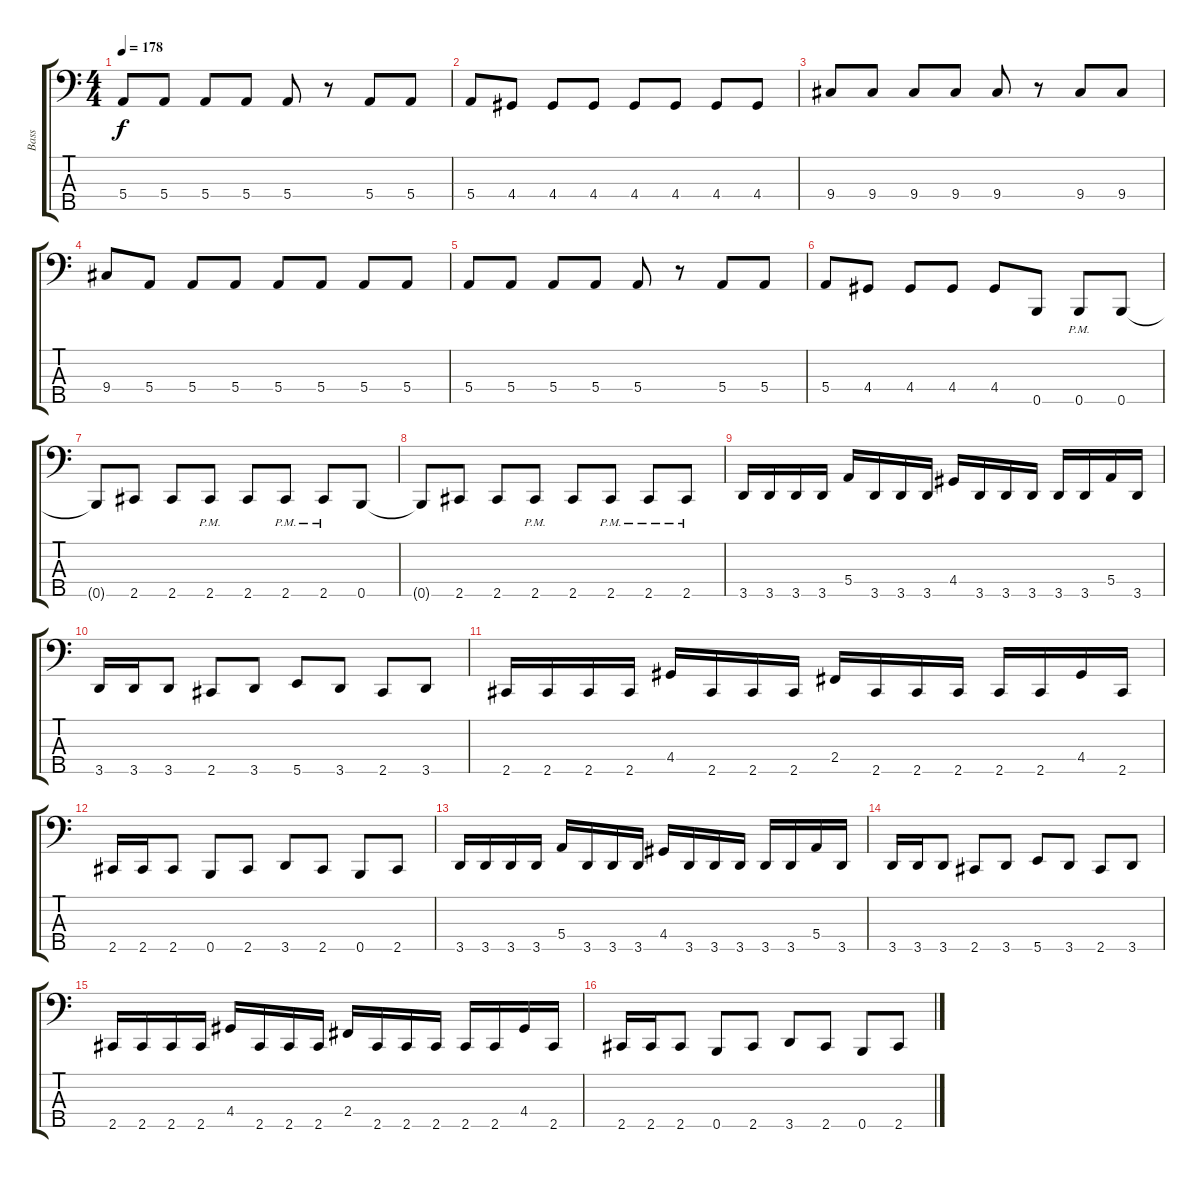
\track ("Bass" "Bass") {instrument electricbassfinger}
\staff {score tabs}
\tuning (G2 D2 A1 E1 B0) {hide}
\ts (4 4)
\tempo 178
\clef f4
\ks c
5.4.8{dy f} 5.4.8 5.4.8 5.4.8 5.4.8 r.8 5.4.8 5.4.8 |
5.4.8 4.4.8 4.4.8 4.4.8 4.4.8 4.4.8 4.4.8 4.4.8 |
9.4.8 9.4.8 9.4.8 9.4.8 9.4.8 r.8 9.4.8 9.4.8 |
9.4.8 5.4.8 5.4.8 5.4.8 5.4.8 5.4.8 5.4.8 5.4.8 |
5.4.8 5.4.8 5.4.8 5.4.8 5.4.8 r.8 5.4.8 5.4.8 |
5.4.8 4.4.8 4.4.8 4.4.8 4.4.8 0.5.8 0.5{pm}.8 0.5.8 |
0.5{t}.8 2.5.8 2.5.8 2.5{pm}.8 2.5.8 2.5{pm}.8 2.5{pm}.8 0.5.8 |
0.5{t}.8 2.5.8 2.5.8 2.5{pm}.8 2.5.8 2.5{pm}.8 2.5{pm}.8 2.5{pm}.8 |
3.5.16 3.5.16 3.5.16 3.5.16 5.4.16 3.5.16 3.5.16 3.5.16 4.4.16 3.5.16 3.5.16 3.5.16 3.5.16 3.5.16 5.4.16 3.5.16 |
3.5.16 3.5.16 3.5.8 2.5.8 3.5.8 5.5.8 3.5.8 2.5.8 3.5.8 |
2.5.16 2.5.16 2.5.16 2.5.16 4.4.16 2.5.16 2.5.16 2.5.16 2.4.16 2.5.16 2.5.16 2.5.16 2.5.16 2.5.16 4.4.16 2.5.16 |
2.5.16 2.5.16 2.5.8 0.5.8 2.5.8 3.5.8 2.5.8 0.5.8 2.5.8 |
3.5.16 3.5.16 3.5.16 3.5.16 5.4.16 3.5.16 3.5.16 3.5.16 4.4.16 3.5.16 3.5.16 3.5.16 3.5.16 3.5.16 5.4.16 3.5.16 |
3.5.16 3.5.16 3.5.8 2.5.8 3.5.8 5.5.8 3.5.8 2.5.8 3.5.8 |
2.5.16 2.5.16 2.5.16 2.5.16 4.4.16 2.5.16 2.5.16 2.5.16 2.4.16 2.5.16 2.5.16 2.5.16 2.5.16 2.5.16 4.4.16 2.5.16 |
2.5.16 2.5.16 2.5.8 0.5.8 2.5.8 3.5.8 2.5.8 0.5.8 2.5.8
